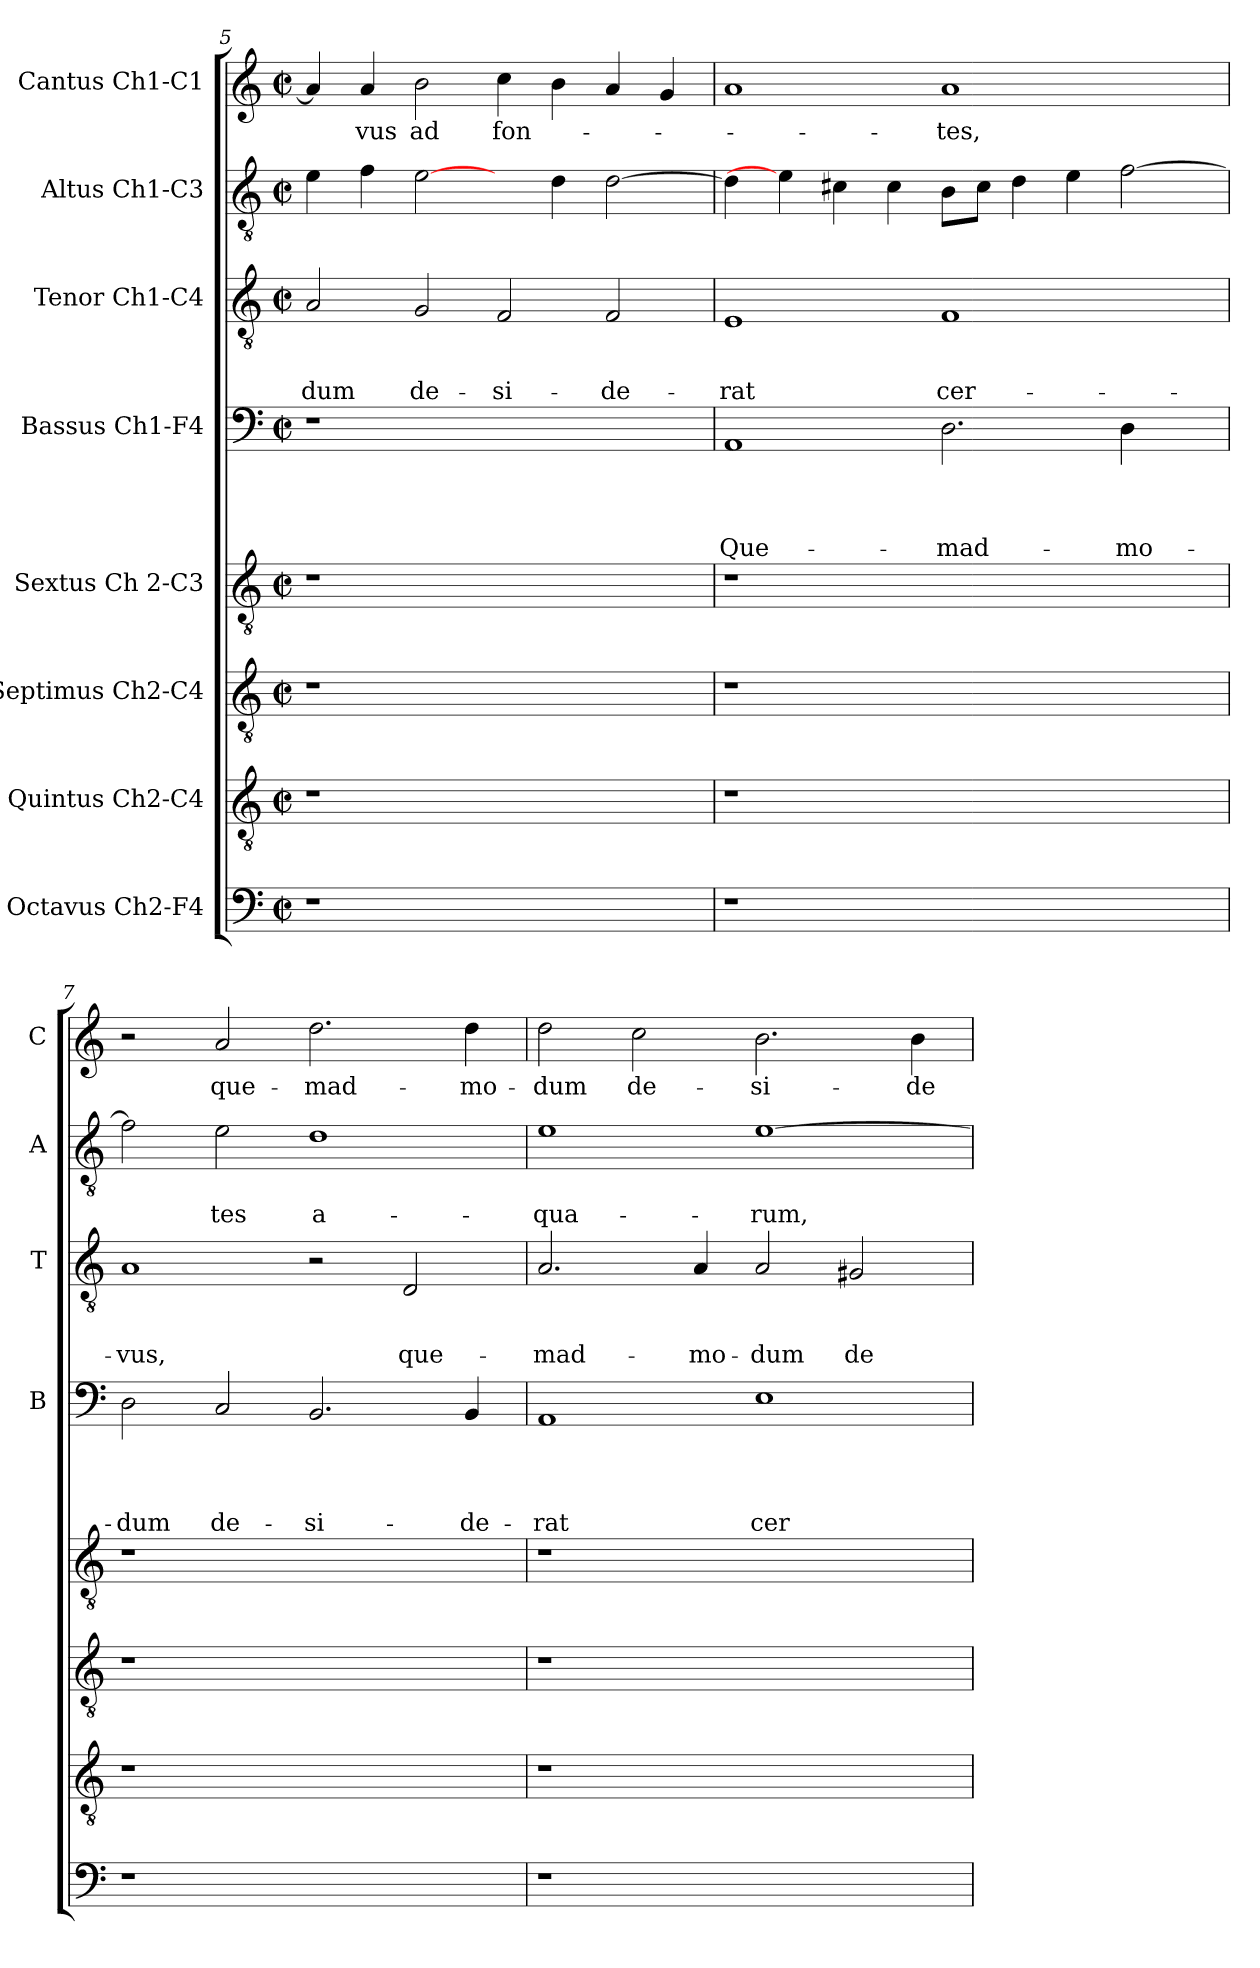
**kern	**kern	**kern	**kern	**kern	**text	**text	**text	**text	**kern	**text	**text	**text	**kern	**text	**text	**kern	**text
*part8	*part7	*part6	*part5	*part4	*part4	*part4	*part4	*part4	*part3	*part3	*part3	*part3	*part2	*part2	*part2	*part1	*part1
*staff8	*staff7	*staff6	*staff5	*staff4	*staff4	*staff4	*staff4	*staff4	*staff3	*staff3	*staff3	*staff3	*staff2	*staff2	*staff2	*staff1	*staff1
*I"Octavus Ch2-F4	*I"Quintus Ch2-C4	*I"Septimus Ch2-C4	*I"Sextus Ch 2-C3	*I"Bassus Ch1-F4	*	*	*	*	*I"Tenor Ch1-C4	*	*	*	*I"Altus Ch1-C3	*	*	*I"Cantus Ch1-C1	*
*	*	*	*	*I'B	*	*	*	*	*I'T	*	*	*	*I'A	*	*	*I'C	*
!!LO:LB:g=z
*clefF4	*clefGv2	*clefGv2	*clefGv2	*clefF4	*	*	*	*	*clefGv2	*	*	*	*clefGv2	*	*	*clefG2	*
*k[]	*k[]	*k[]	*k[]	*k[]	*	*	*	*	*k[]	*	*	*	*k[]	*	*	*k[]	*
*C:	*C:	*C:	*C:	*C:	*	*	*	*	*C:	*	*	*	*C:	*	*	*C:	*
*M2/2	*M2/2	*M2/2	*M2/2	*M2/2	*	*	*	*	*M2/2	*	*	*	*M2/2	*	*	*M2/2	*
*met(c|)	*met(c|)	*met(c|)	*met(c|)	*met(c|)	*	*	*	*	*met(c|)	*	*	*	*met(c|)	*	*	*met(c|)	*
=5	=5	=5	=5	=5	=5	=5	=5	=5	=5	=5	=5	=5	=5	=5	=5	=5	=5
!	!	!	!	!	!	!	!	!	!	!	!	!LO:LY:b	!	!	!	!	!
1r	1r	1r	1r	1r	.	.	.	.	2A/	.	.	-dum	4e\	.	.	4a/]	.
!	!	!	!	!	!	!	!	!	!	!	!	!	!	!	!	!	!LO:LY:b
.	.	.	.	.	.	.	.	.	.	.	.	.	4f\	.	.	4a/	-vus
!	!	!	!	!	!	!	!	!	!	!	!	!LO:LY:b	!	!	!	!	!LO:LY:b
.	.	.	.	.	.	.	.	.	2G/	.	.	de-	[2e\	.	.	2b\	ad
!	!	!	!	!	!	!	!	!	!	!	!	!LO:LY:b	!	!	!	!	!LO:LY:b
1ryy	1ryy	1ryy	1ryy	1ryy	.	.	.	.	2F/	.	.	-si-	4ryy	.	.	4cc\	fon-
.	.	.	.	.	.	.	.	.	.	.	.	.	4d\	.	.	4b\	.
!	!	!	!	!	!	!	!	!	!	!	!	!LO:LY:b	!	!	!	!	!
.	.	.	.	.	.	.	.	.	2F/	.	.	-de-	[2d\	.	.	4a/	.
.	.	.	.	.	.	.	.	.	.	.	.	.	.	.	.	4g/	.
=6	=6	=6	=6	=6	=6	=6	=6	=6	=6	=6	=6	=6	=6	=6	=6	=6	=6
!	!	!	!	!	!	!	!	!LO:LY:b	!	!	!	!LO:LY:b	!	!	!	!	!
1r	1r	1r	1r	1AA	.	.	.	Que-	1E	.	.	-rat	4d\]	.	.	1a	.
.	.	.	.	.	.	.	.	.	.	.	.	.	4e\]	.	.	.	.
.	.	.	.	.	.	.	.	.	.	.	.	.	4c#X\	.	.	.	.
.	.	.	.	.	.	.	.	.	.	.	.	.	4c#\	.	.	.	.
!	!	!	!	!	!	!	!	!LO:LY:b	!	!	!	!LO:LY:b	!	!	!	!	!LO:LY:b
1ryy	1ryy	1ryy	1ryy	2.D\	.	.	.	-mad-	1F	.	.	cer-	8B\L	.	.	1a	-tes,
.	.	.	.	.	.	.	.	.	.	.	.	.	8c#\J	.	.	.	.
.	.	.	.	.	.	.	.	.	.	.	.	.	4d\	.	.	.	.
.	.	.	.	.	.	.	.	.	.	.	.	.	4e\	.	.	.	.
!	!	!	!	!	!	!	!	!LO:LY:b	!	!	!	!	!	!	!	!	!
.	.	.	.	4D\	.	.	.	-mo-	.	.	.	.	[2f\	.	.	.	.
4ryy	4ryy	4ryy	4ryy	4ryy	.	.	.	.	4ryy	.	.	.	.	.	.	4ryy	.
=7	=7	=7	=7	=7	=7	=7	=7	=7	=7	=7	=7	=7	=7	=7	=7	=7	=7
!	!	!	!	!	!	!	!	!LO:LY:b	!	!	!	!LO:LY:b	!	!	!	!	!
1r	1r	1r	1r	2D\	.	.	.	-dum	1A	.	.	-vus,	2f\]	.	.	2r	.
!	!	!	!	!	!	!	!	!LO:LY:b	!	!	!	!	!	!	!LO:LY:b	!	!LO:LY:b
.	.	.	.	2C/	.	.	.	de-	.	.	.	.	2e\	.	-tes	2a/	que-
!	!	!	!	!	!	!	!	!LO:LY:b	!	!	!	!	!	!	!LO:LY:b	!	!LO:LY:b
1ryy	1ryy	1ryy	1ryy	2.BB/	.	.	.	-si-	2r	.	.	.	1d	.	a-	2.dd\	-mad-
!	!	!	!	!	!	!	!	!	!	!	!	!LO:LY:b	!	!	!	!	!
.	.	.	.	.	.	.	.	.	2D/	.	.	que-	.	.	.	.	.
!	!	!	!	!	!	!	!	!LO:LY:b	!	!	!	!	!	!	!	!	!LO:LY:b
.	.	.	.	4BB/	.	.	.	-de-	.	.	.	.	.	.	.	4dd\	-mo-
=8	=8	=8	=8	=8	=8	=8	=8	=8	=8	=8	=8	=8	=8	=8	=8	=8	=8
!	!	!	!	!	!	!	!	!LO:LY:b	!	!	!	!LO:LY:b	!	!	!LO:LY:b	!	!LO:LY:b
1r	1r	1r	1r	1AA	.	.	.	-rat	2.A/	.	.	-mad-	1e	.	-qua-	2dd\	-dum
!	!	!	!	!	!	!	!	!	!	!	!	!	!	!	!	!	!LO:LY:b
.	.	.	.	.	.	.	.	.	.	.	.	.	.	.	.	2cc\	de-
!	!	!	!	!	!	!	!	!	!	!	!	!LO:LY:b	!	!	!	!	!
.	.	.	.	.	.	.	.	.	4A/	.	.	-mo-	.	.	.	.	.
!	!	!	!	!	!	!	!	!LO:LY:b	!	!	!	!LO:LY:b	!	!	!LO:LY:b	!	!LO:LY:b
1ryy	1ryy	1ryy	1ryy	1E	.	.	.	cer-	2A/	.	.	-dum	[1e	.	-rum,	2.b\	-si-
!	!	!	!	!	!	!	!	!	!	!	!	!LO:LY:b	!	!	!	!	!
.	.	.	.	.	.	.	.	.	2G#X/	.	.	de-	.	.	.	.	.
!	!	!	!	!	!	!	!	!	!	!	!	!	!	!	!	!	!LO:LY:b
.	.	.	.	.	.	.	.	.	.	.	.	.	.	.	.	4b\	-de-
=	=	=	=	=	=	=	=	=	=	=	=	=	=	=	=	=	=
*-	*-	*-	*-	*-	*-	*-	*-	*-	*-	*-	*-	*-	*-	*-	*-	*-	*-
